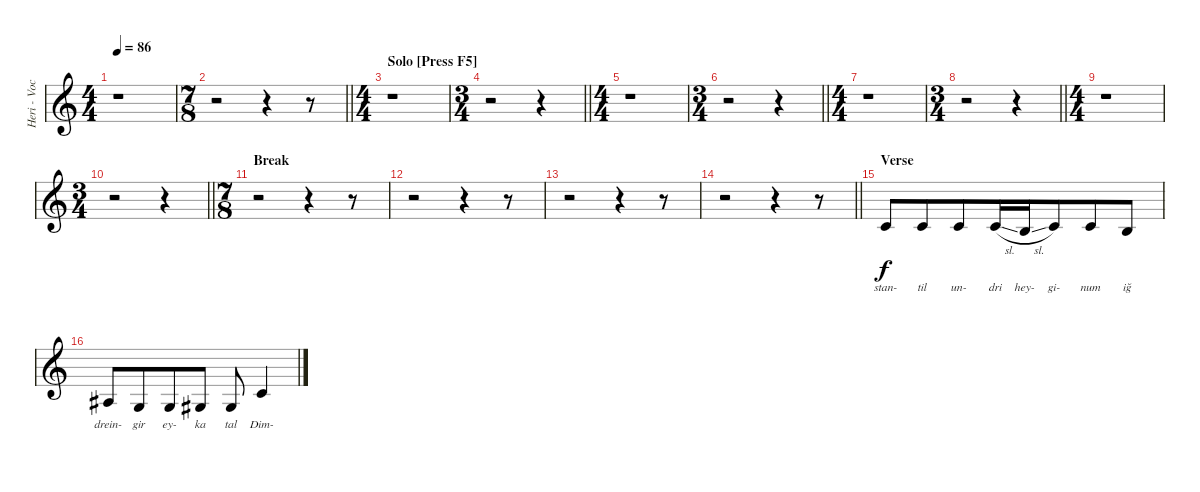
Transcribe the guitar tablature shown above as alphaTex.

\track ("Heri - Vocals" "Heri - Voc") {instrument lead2sawtooth}
\staff {score}
\tuning (E4 B3 G3 D3 A2 E2) {hide}
\ts (4 4)
\tempo 86
\clef g2
\ks c
r.1{dy f} |
\ts (7 8)
\barLineRight lightlight
r.2 r.4 r.8 |
\ts (4 4)
\section ("" "Solo [Press F5]")
r.1 |
\ts (3 4)
\barLineRight lightlight
r.2 r.4 |
\ts (4 4)
r.1 |
\ts (3 4)
\barLineRight lightlight
r.2 r.4 |
\ts (4 4)
r.1 |
\ts (3 4)
\barLineRight lightlight
r.2 r.4 |
\ts (4 4)
r.1 |
\ts (3 4)
\barLineRight lightlight
r.2 r.4 |
\ts (7 8)
\section ("" "Break")
r.2 r.4 r.8 |
r.2 r.4 r.8 |
r.2 r.4 r.8 |
\barLineRight lightlight
r.2 r.4 r.8 |
\section ("" "Verse")
5.3.8{lyrics (0 "stan-") lyrics (1 "") lyrics (2 "") lyrics (3 "") lyrics (4 "")} 5.3.8{lyrics (0 "til") lyrics (1 "") lyrics (2 "") lyrics (3 "") lyrics (4 "")} 5.3.8{lyrics (0 "un-") lyrics (1 "") lyrics (2 "") lyrics (3 "") lyrics (4 "") beam merge} 5.3{sl}.16{lyrics (0 "dri") lyrics (1 "") lyrics (2 "") lyrics (3 "") lyrics (4 "")} 4.3{sl}.16{lyrics (0 "hey-") lyrics (1 "") lyrics (2 "") lyrics (3 "") lyrics (4 "") beam merge} 5.3.8{lyrics (0 "gi-") lyrics (1 "") lyrics (2 "") lyrics (3 "") lyrics (4 "") beam merge} 5.3.8{lyrics (0 "num") lyrics (1 "") lyrics (2 "") lyrics (3 "") lyrics (4 "")} 4.3.8{lyrics (0 "iğ") lyrics (1 "") lyrics (2 "") lyrics (3 "") lyrics (4 "")} |
3.3.8{lyrics (0 "drein-") lyrics (1 "") lyrics (2 "") lyrics (3 "") lyrics (4 "")} 0.3.8{lyrics (0 "gir") lyrics (1 "") lyrics (2 "") lyrics (3 "") lyrics (4 "")} 0.3.8{lyrics (0 "ey-") lyrics (1 "") lyrics (2 "") lyrics (3 "") lyrics (4 "") beam merge} 1.3.8{lyrics (0 "ka") lyrics (1 "") lyrics (2 "") lyrics (3 "") lyrics (4 "")} 1.3.8{lyrics (0 "tal") lyrics (1 "") lyrics (2 "") lyrics (3 "") lyrics (4 "")} 5.3.4{lyrics (0 "Dim-") lyrics (1 "") lyrics (2 "") lyrics (3 "") lyrics (4 "")}
